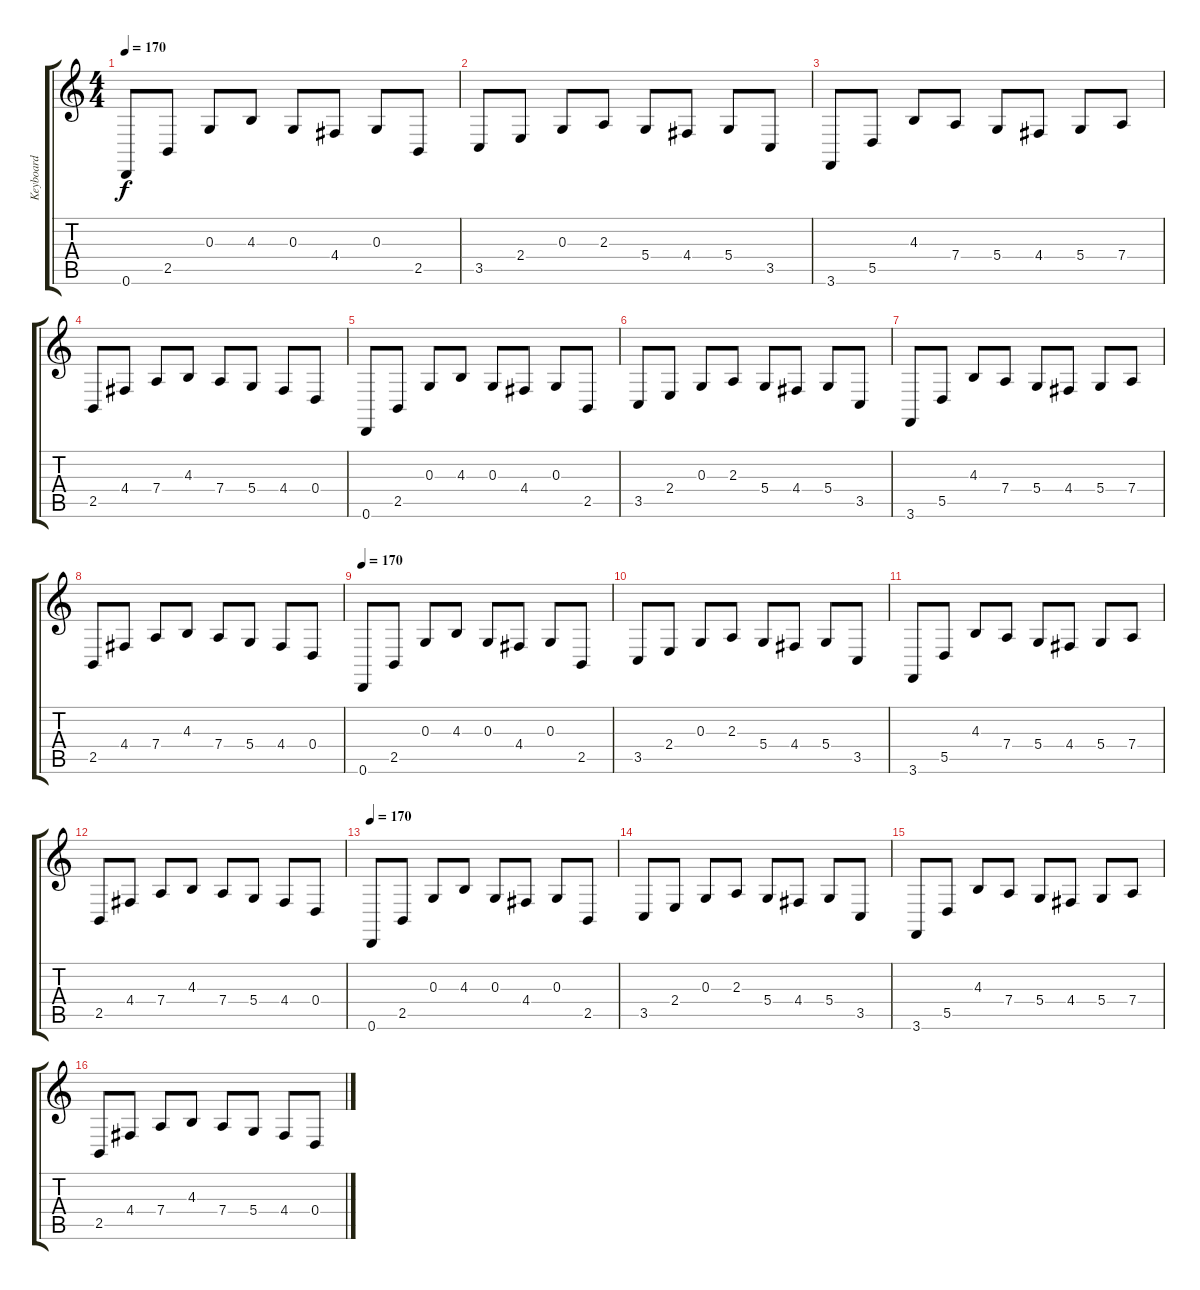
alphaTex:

\track ("Keyboard" "Keyboard") {instrument viola}
\staff {score tabs}
\tuning (E4 B3 G3 D3 A2 D2) {hide}
\ts (4 4)
\tempo 170
\clef g2
\ks c
0.6.8{dy f volume 15 instrument orchestralharp} 2.5.8 0.3.8 4.3.8 0.3.8 4.4.8 0.3.8 2.5.8 |
3.5.8 2.4.8 0.3.8 2.3.8 5.4.8 4.4.8 5.4.8 3.5.8 |
3.6.8 5.5.8 4.3.8 7.4.8 5.4.8 4.4.8 5.4.8 7.4.8 |
2.5.8 4.4.8 7.4.8 4.3.8 7.4.8 5.4.8 4.4.8 0.4.8 |
0.6.8{volume 15 instrument orchestralharp} 2.5.8 0.3.8 4.3.8 0.3.8 4.4.8 0.3.8 2.5.8 |
3.5.8 2.4.8 0.3.8 2.3.8 5.4.8 4.4.8 5.4.8 3.5.8 |
3.6.8 5.5.8 4.3.8 7.4.8 5.4.8 4.4.8 5.4.8 7.4.8 |
2.5.8 4.4.8 7.4.8 4.3.8 7.4.8 5.4.8 4.4.8 0.4.8 |
\tempo 170
0.6.8{volume 15 instrument orchestralharp} 2.5.8 0.3.8 4.3.8 0.3.8 4.4.8 0.3.8 2.5.8 |
3.5.8 2.4.8 0.3.8 2.3.8 5.4.8 4.4.8 5.4.8 3.5.8 |
3.6.8 5.5.8 4.3.8 7.4.8 5.4.8 4.4.8 5.4.8 7.4.8 |
2.5.8 4.4.8 7.4.8 4.3.8 7.4.8 5.4.8 4.4.8 0.4.8 |
\tempo 170
0.6.8{volume 15 instrument orchestralharp} 2.5.8 0.3.8 4.3.8 0.3.8 4.4.8 0.3.8 2.5.8 |
3.5.8 2.4.8 0.3.8 2.3.8 5.4.8 4.4.8 5.4.8 3.5.8 |
3.6.8 5.5.8 4.3.8 7.4.8 5.4.8 4.4.8 5.4.8 7.4.8 |
2.5.8 4.4.8 7.4.8 4.3.8 7.4.8 5.4.8 4.4.8 0.4.8
